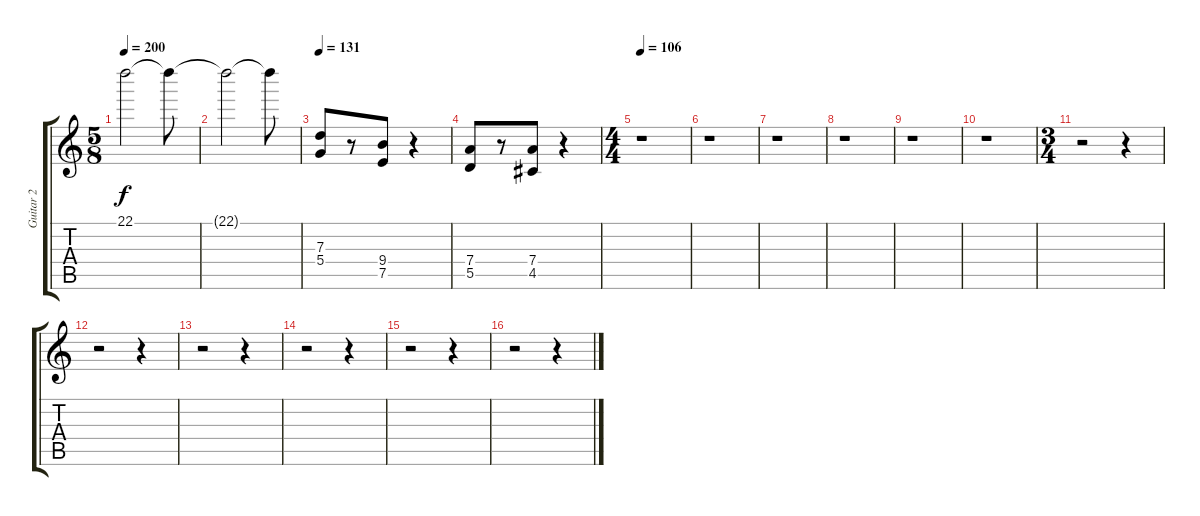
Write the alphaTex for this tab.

\track ("Guitar 2" "Guitar 2") {instrument overdrivenguitar}
\staff {score tabs}
\tuning (E4 B3 G3 D3 A2 E2) {hide}
\ts (5 8)
\tempo 200
\clef g2
\ks c
22.1{t}.2{dy f} 22.1{t}.8 |
22.1{t}.2 22.1{t}.8 |
\tempo 131
(7.3 5.4).8{volume 8} r.8 (9.4 7.5).8 r.4 |
(7.4 5.5).8 r.8 (7.4 4.5).8 r.4 |
\ts (4 4)
\tempo 106
r.1 |
r.1 |
r.1 |
r.1 |
r.1 |
r.1 |
\ts (3 4)
r.2 r.4 |
r.2 r.4 |
r.2 r.4 |
r.2 r.4 |
r.2 r.4 |
r.2 r.4
